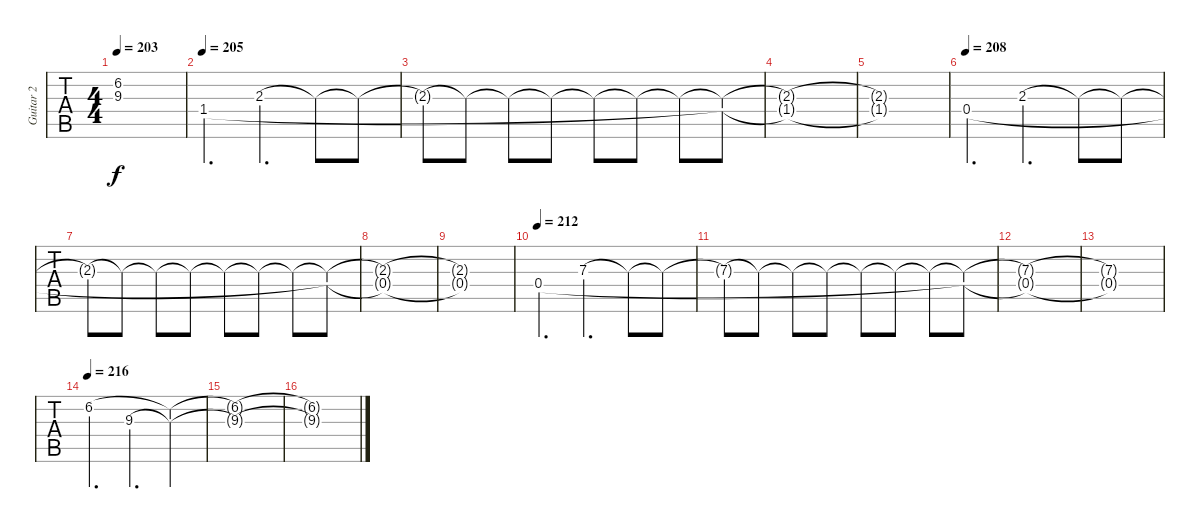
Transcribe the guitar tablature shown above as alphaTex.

\track ("Guitar 2" "Guitar 2") {instrument distortionguitar}
\staff {tabs}
\tuning (Eb4 Bb3 Gb3 Db3 Ab2 Db2) {hide}
\ts (4 4)
\tempo 203
\clef g2
\ks c
(6.2{t} 9.3{t}).1{dy f} |
\tempo 205
1.4.4{d} 2.3.4{d} 2.3{t}.8 2.3{t}.8 |
2.3{t}.8 2.3{t}.8 2.3{t}.8 2.3{t}.8 2.3{t}.8 2.3{t}.8 2.3{t}.8 (2.3{t} 1.4{t}).8 |
(2.3{t} 1.4{t}).1 |
(2.3{t} 1.4{t}).1 |
\tempo 208
0.4.4{d} 2.3.4{d} 2.3{t}.8 2.3{t}.8 |
2.3{t}.8 2.3{t}.8 2.3{t}.8 2.3{t}.8 2.3{t}.8 2.3{t}.8 2.3{t}.8 (2.3{t} 0.4{t}).8 |
(2.3{t} 0.4{t}).1 |
(2.3{t} 0.4{t}).1 |
\tempo 212
0.4.4{d} 7.3.4{d} 7.3{t}.8 7.3{t}.8 |
7.3{t}.8 7.3{t}.8 7.3{t}.8 7.3{t}.8 7.3{t}.8 7.3{t}.8 7.3{t}.8 (7.3{t} 0.4{t}).8 |
(7.3{t} 0.4{t}).1 |
(7.3{t} 0.4{t}).1 |
\tempo 216
6.2.4{d} 9.3.4{d} (6.2{t} 9.3{t}).4 |
(6.2{t} 9.3{t}).1 |
(6.2{t} 9.3{t}).1
